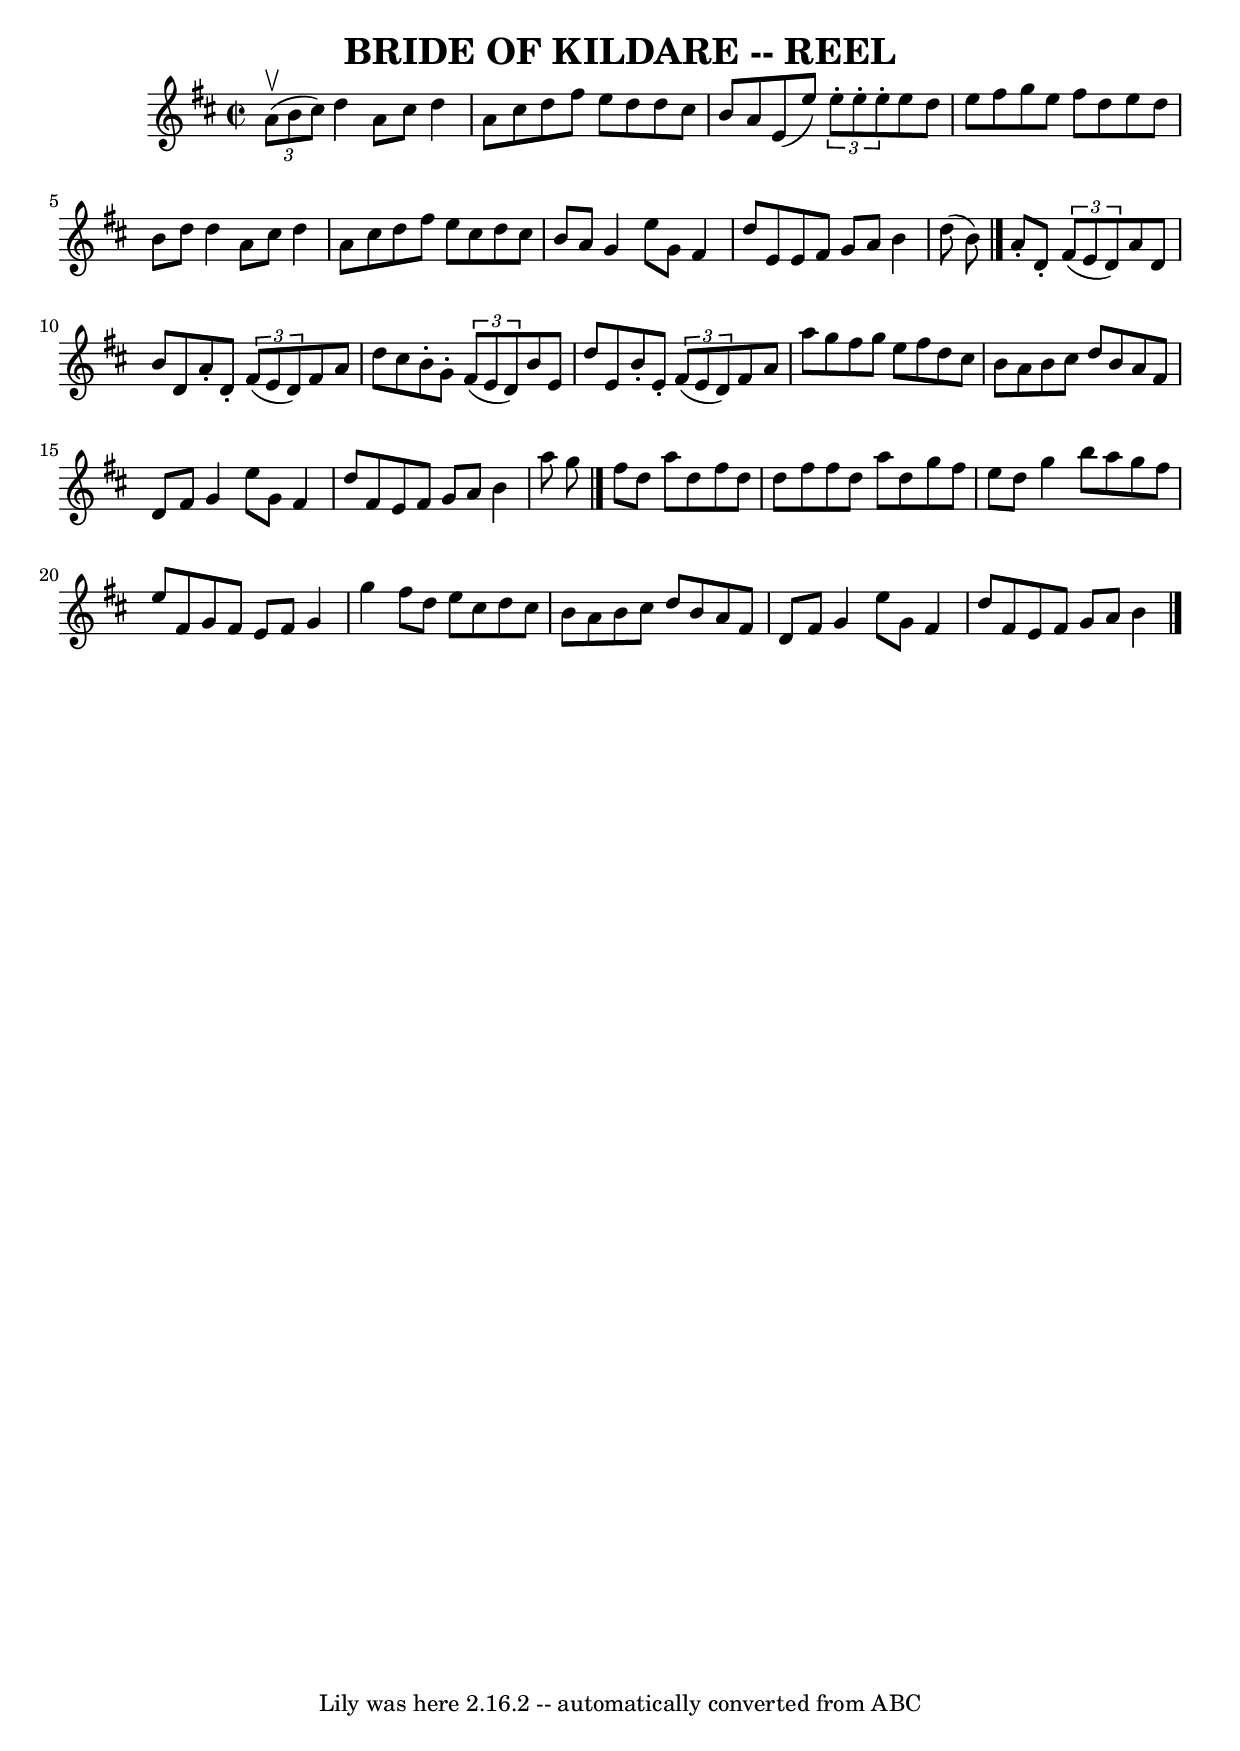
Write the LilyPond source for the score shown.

\version "2.16.2"
\include "Mammoth.ily"
\header {
  %% book = "Ryan's Mammoth Collection of Fiddle Tunes"
  crossRefNumber = "1"
  footnotes = ""
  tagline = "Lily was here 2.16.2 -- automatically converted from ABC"
  title = "BRIDE OF KILDARE -- REEL"

}
voicedefault =  {


  \override Staff.TimeSignature #'style = #'C
  \time 2/2 
  \key d \major
  \times 2/3 { a'8 (^\upbow b'8 cis''8) 
	     }    |
  d''4 a'8 cis''8 d''4 a'8 cis''8    |
  d''8  
  fis''8 e''8 d''8 d''8 cis''8 b'8 a'8    |
  e'8 (
  e''8) \times 2/3 { e''8-. e''8-. e''8-. 
		   } e''8 d''8 e''8    
  fis''8    |
  g''8 e''8 fis''8 d''8 e''8 d''8 b'8    
  d''8    |
  d''4 a'8 cis''8 d''4 a'8 cis''8    |
  
  d''8 fis''8 e''8 cis''8 d''8 cis''8 b'8 a'8    |
  
  g'4 e''8 g'8 fis'4 d''8 e'8    |
  e'8 fis'8 g'8   
  a'8 b'4 d''8 (b'8)   \bar "|." a'8-. d'8-.   \times 2/3 {  
    fis'8 (e'8 d'8) 
  } a'8 d'8 b'8 d'8    |
  a'8-.   
  d'8-.   \times 2/3 { fis'8 (e'8 d'8) 
		      } fis'8 a'8 d''8    
  cis''8    |
  b'8-. g'8-.   \times 2/3 { fis'8 (e'8 d'8) 

			     } b'8 e'8 d''8 e'8    |
  b'8-. e'8-.   \times 2/3 {   
    fis'8 (e'8 d'8) 
  } fis'8 a'8 a''8 g''8    |
  
  fis''8 g''8 e''8 fis''8 d''8 cis''8 b'8 a'8    |
  
  b'8 cis''8 d''8 b'8 a'8 fis'8 d'8 fis'8    |
  g'4  
  e''8 g'8 fis'4 d''8 fis'8    |
  e'8 fis'8 g'8    
  a'8 b'4 a''8 g''8    \bar "|." fis''8 d''8 a''8 d''8    
  fis''8 d''8 d''8 fis''8    |
  fis''8 d''8 a''8 d''8   
  g''8 fis''8 e''8 d''8    |
  g''4 b''8 a''8 g''8    
  fis''8 e''8 fis'8    |
  g'8 fis'8 e'8 fis'8 g'4    
  g''4    |
  fis''8 d''8 e''8 cis''8 d''8 cis''8 b'8  
  a'8    |
  b'8 cis''8 d''8 b'8 a'8 fis'8 d'8    
  fis'8    |
  g'4 e''8 g'8 fis'4 d''8 fis'8    |
  
  e'8 fis'8 g'8 a'8 b'4    \bar "|."   

}

\score{
  <<

    \context Staff="default"
    {
      \voicedefault 
      
    }

  >>
  \layout {
    
  }
  \midi {
  }

}
